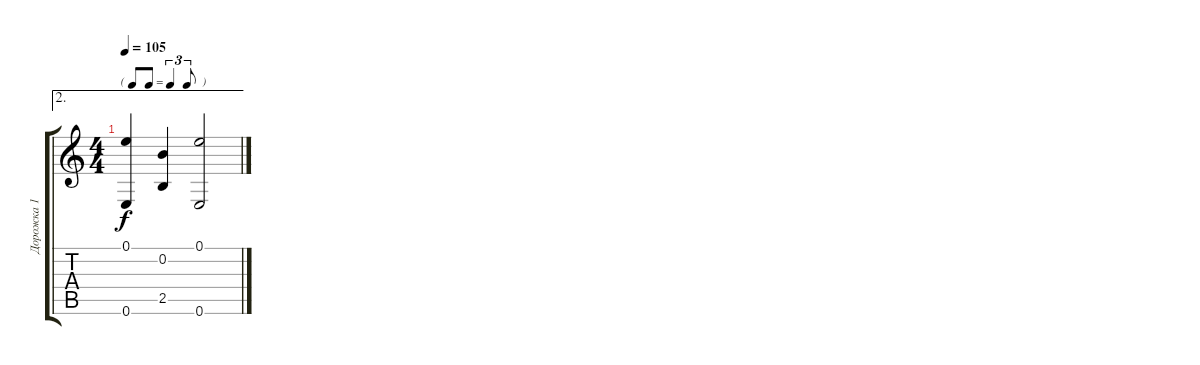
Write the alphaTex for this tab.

\track ("Дорожка 1" "Дорожка 1") {instrument acousticguitarsteel}
\staff {score tabs}
\tuning (E4 B3 G3 D3 A2 E2) {hide}
\ae 2
\ts (4 4)
\tf triplet8th
\tempo 105
\clef g2
\ks c
(0.1 0.6).4{dy f} (0.2 2.5).4 (0.1 0.6).2
